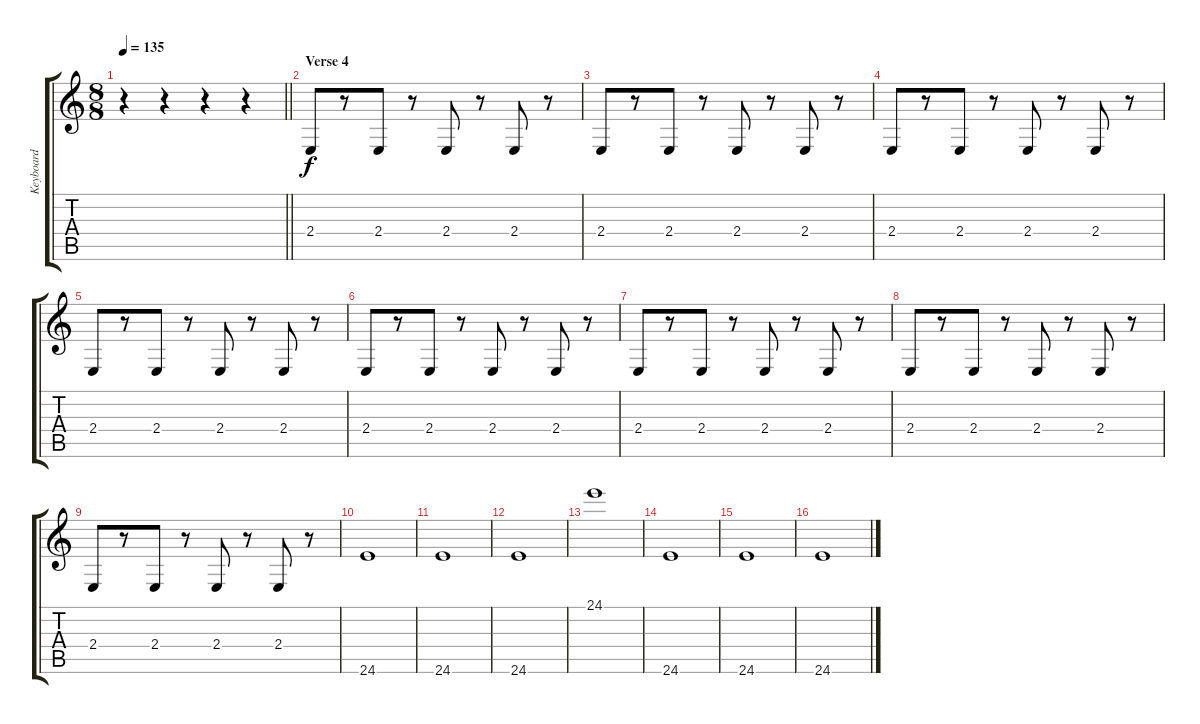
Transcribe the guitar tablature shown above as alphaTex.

\track ("Keyboard" "Keyboard") {instrument electricgrandpiano}
\staff {score tabs}
\tuning (E4 B3 G3 D3 A2 E2) {hide}
\ts (8 8)
\tempo 135
\clef g2
\barLineRight lightlight
\ks c
r.4{dy f} r.4 r.4 r.4 |
\section ("" "Verse 4")
2.4.8 r.8 2.4.8 r.8 2.4.8 r.8 2.4.8 r.8 |
2.4.8 r.8 2.4.8 r.8 2.4.8 r.8 2.4.8 r.8 |
2.4.8 r.8 2.4.8 r.8 2.4.8 r.8 2.4.8 r.8 |
2.4.8 r.8 2.4.8 r.8 2.4.8 r.8 2.4.8 r.8 |
2.4.8 r.8 2.4.8 r.8 2.4.8 r.8 2.4.8 r.8 |
2.4.8 r.8 2.4.8 r.8 2.4.8 r.8 2.4.8 r.8 |
2.4.8 r.8 2.4.8 r.8 2.4.8 r.8 2.4.8 r.8 |
2.4.8 r.8 2.4.8 r.8 2.4.8 r.8 2.4.8 r.8 |
24.6.1 |
24.6.1 |
24.6.1 |
24.1.1 |
24.6.1 |
24.6.1 |
24.6.1
